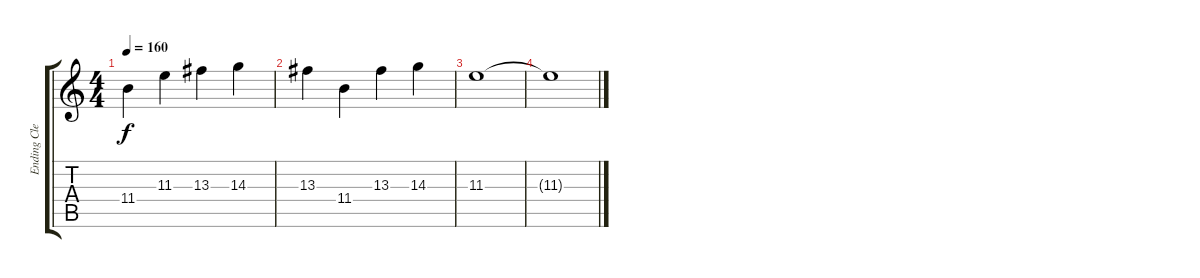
\track ("Ending Clean Guitar" "Ending Cle") {instrument electricguitarclean}
\staff {score tabs}
\tuning (D4 A3 F3 C3 G2 D2) {hide}
\ts (4 4)
\tempo 160
\clef g2
\ks c
11.4.4{dy f} 11.3.4 13.3.4 14.3.4 |
13.3.4 11.4.4 13.3.4 14.3.4 |
11.3.1 |
11.3{t}.1
